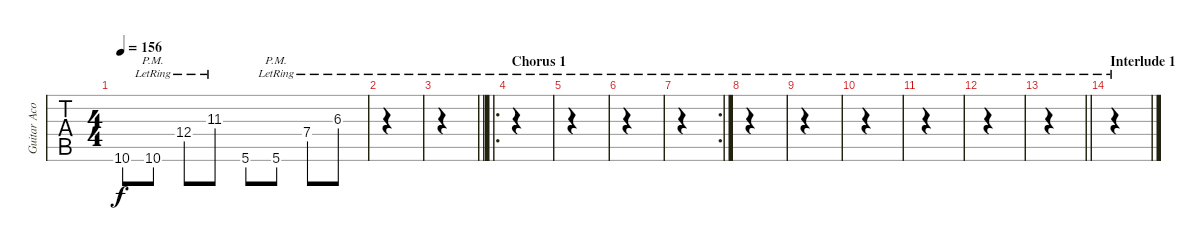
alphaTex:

\track ("Guitar Acoustic" "Guitar Aco") {instrument acousticguitarsteel}
\staff {tabs}
\tuning (Eb4 Bb3 Gb3 Db3 Ab2 Eb2) {hide}
\ts (4 4)
\tempo 156
\clef g2
\ks c
10.6.8{dy f} 10.6{pm lr}.8 12.4{lr}.8 11.3{lr}.8 5.6.8 5.6{pm lr}.8 7.4{lr}.8 6.3{lr}.8 |
|
\barLineRight lightlight
|
\ro
\section ("" "Chorus 1")
|
|
|
\rc 2
|
|
|
|
|
|
\barLineRight lightlight
|
\section ("" "Interlude 1")
